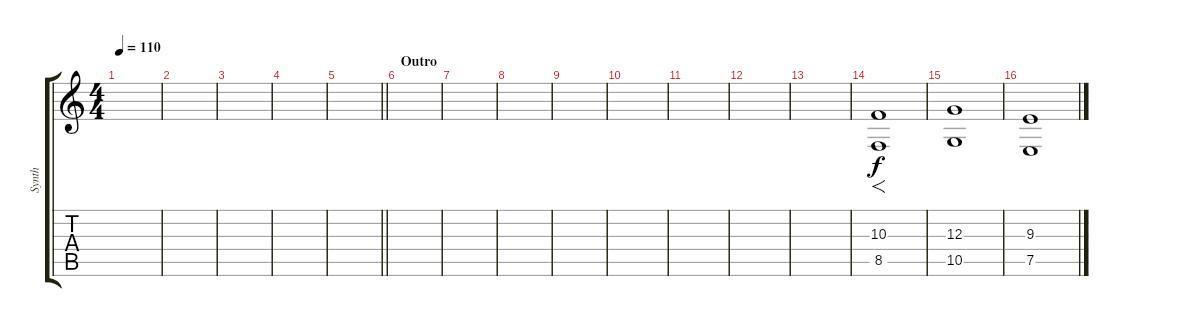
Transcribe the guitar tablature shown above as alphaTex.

\track ("Synth" "Synth") {instrument stringensemble1}
\staff {score tabs}
\tuning (E4 B3 G3 D3 A2 E2) {hide}
\ts (4 4)
\tempo 110
\clef g2
\ks c
|
|
|
|
\barLineRight lightlight
|
\section ("" "Outro")
|
|
|
|
|
|
|
|
(10.3 8.5).1{f} |
(12.3 10.5).1 |
(9.3 7.5).1
